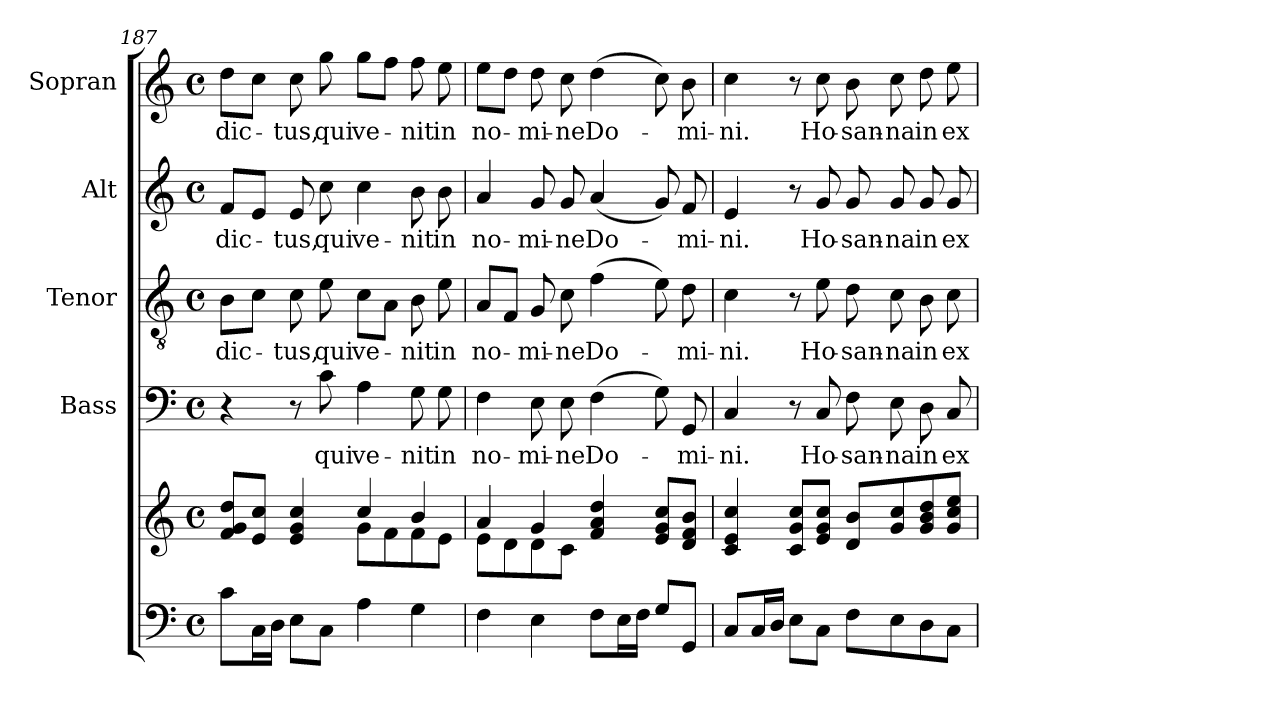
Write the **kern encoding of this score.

**kern	**kern	**kern	**text	**kern	**text	**kern	**text	**kern	**text
*part5	*part5	*part4	*part4	*part3	*part3	*part2	*part2	*part1	*part1
*staff6	*staff5	*staff4	*staff4	*staff3	*staff3	*staff2	*staff2	*staff1	*staff1
*	*	*I"Bass	*	*I"Tenor	*	*I"Alt	*	*I"Sopran	*
*	*	*I'B.	*	*I'T.	*	*I'A.	*	*I'S.	*
!!LO:LB:g=z
*clefF4	*clefG2	*clefF4	*	*clefGv2	*	*clefG2	*	*clefG2	*
*k[]	*k[]	*k[]	*	*k[]	*	*k[]	*	*k[]	*
*C:	*C:	*C:	*	*C:	*	*C:	*	*C:	*
*M4/4	*M4/4	*M4/4	*	*M4/4	*	*M4/4	*	*M4/4	*
*met(c)	*met(c)	*met(c)	*	*met(c)	*	*met(c)	*	*met(c)	*
=187	=187	=187	=187	=187	=187	=187	=187	=187	=187
*	*^	*	*	*	*	*	*	*	*
!	!	!	!	!	!	!LO:LY:b	!	!LO:LY:b	!	!LO:LY:b
8c\L	8f/ 8g/ 8dd/L	2ryy	4r	.	8B\L	-dic-	8f/L	-dic-	8dd\L	-dic-
16C\L	8e/ 8cc/J	.	.	.	8c\J	.	8e/J	.	8cc\J	.
16D\JJ	.	.	.	.	.	.	.	.	.	.
!	!	!	!	!	!	!LO:LY:b	!	!LO:LY:b	!	!LO:LY:b
8E\L	4e/ 4g/ 4cc/	.	8r	.	8c\	-tus,	8e/	-tus,	8cc\	-tus,
!	!	!	!	!LO:LY:b	!	!LO:LY:b	!	!LO:LY:b	!	!LO:LY:b
8C\J	.	.	8c\	qui	8e\	qui	8cc\	qui	8gg\	qui
!	!	!	!	!LO:LY:b	!	!LO:LY:b	!	!LO:LY:b	!	!LO:LY:b
4A\	4cc/	8g\L	4A\	ve-	8c\L	ve-	4cc\	ve-	8gg\L	ve-
.	.	8f\	.	.	8A\J	.	.	.	8ff\J	.
!	!	!	!	!LO:LY:b	!	!LO:LY:b	!	!LO:LY:b	!	!LO:LY:b
4G\	4b/	8f\	8G\	-nit	8B\	-nit	8b\	-nit	8ff\	-nit
!	!	!	!	!LO:LY:b	!	!LO:LY:b	!	!LO:LY:b	!	!LO:LY:b
.	.	8e\J	8G\	in	8e\	in	8b\	in	8ee\	in
=188	=188	=188	=188	=188	=188	=188	=188	=188	=188	=188
!	!	!	!	!LO:LY:b	!	!LO:LY:b	!	!LO:LY:b	!	!LO:LY:b
4F\	4a/	8e\L	4F\	no-	8A/L	no-	4a/	no-	8ee\L	no-
.	.	8d\	.	.	8F/J	.	.	.	8dd\J	.
!	!	!	!	!LO:LY:b	!	!LO:LY:b	!	!LO:LY:b	!	!LO:LY:b
4E\	4g/	8d\	8E\	-mi-	8G/	-mi-	8g/	-mi-	8dd\	-mi-
!	!	!	!	!LO:LY:b	!	!LO:LY:b	!	!LO:LY:b	!	!LO:LY:b
.	.	8c\J	8E\	-ne	8c\	-ne	8g/	-ne	8cc\	-ne
!	!	!	!	!LO:LY:b	!	!LO:LY:b	!	!LO:LY:b	!	!LO:LY:b
8F\L	4f/ 4a/ 4dd/	2ryy	(>4F\	Do-	(>4f\	Do-	(<4a/	Do-	(>4dd\	Do-
16E\L	.	.	.	.	.	.	.	.	.	.
16F\JJ	.	.	.	.	.	.	.	.	.	.
8G/L	8e/ 8g/ 8cc/L	.	8G\)	.	8e\)	.	8g/)	.	8cc\)	.
!	!	!	!	!LO:LY:b	!	!LO:LY:b	!	!LO:LY:b	!	!LO:LY:b
8GG/J	8d/ 8f/ 8b/J	.	8GG/	-mi-	8d\	-mi-	8f/	-mi-	8b\	-mi-
*	*v	*v	*	*	*	*	*	*	*	*
=189	=189	=189	=189	=189	=189	=189	=189	=189	=189
!	!	!	!LO:LY:b	!	!LO:LY:b	!	!LO:LY:b	!	!LO:LY:b
8C/L	4c/ 4e/ 4cc/	4C/	-ni.	4c\	-ni.	4e/	-ni.	4cc\	-ni.
16C/L	.	.	.	.	.	.	.	.	.
16D/JJ	.	.	.	.	.	.	.	.	.
8E\L	8c/ 8g/ 8cc/L	8r	.	8r	.	8r	.	8r	.
!	!	!	!LO:LY:b	!	!LO:LY:b	!	!LO:LY:b	!	!LO:LY:b
8C\J	8e/ 8g/ 8cc/J	8C/	Ho-	8e\	Ho-	8g/	Ho-	8cc\	Ho-
!	!	!	!LO:LY:b	!	!LO:LY:b	!	!LO:LY:b	!	!LO:LY:b
8F\L	8d/ 8b/L	8F\	-san-	8d\	-san-	8g/	-san-	8b\	-san-
!	!	!	!LO:LY:b	!	!LO:LY:b	!	!LO:LY:b	!	!LO:LY:b
8E\	8g/ 8cc/	8E\	-na	8c\	-na	8g/	-na	8cc\	-na
!	!	!	!LO:LY:b	!	!LO:LY:b	!	!LO:LY:b	!	!LO:LY:b
8D\	8g/ 8b/ 8dd/	8D\	in	8B\	in	8g/	in	8dd\	in
!	!	!	!LO:LY:b	!	!LO:LY:b	!	!LO:LY:b	!	!LO:LY:b
8C\J	8g/ 8cc/ 8ee/J	8C/	ex-	8c\	ex-	8g/	ex-	8ee\	ex-
=	=	=	=	=	=	=	=	=	=
*-	*-	*-	*-	*-	*-	*-	*-	*-	*-
